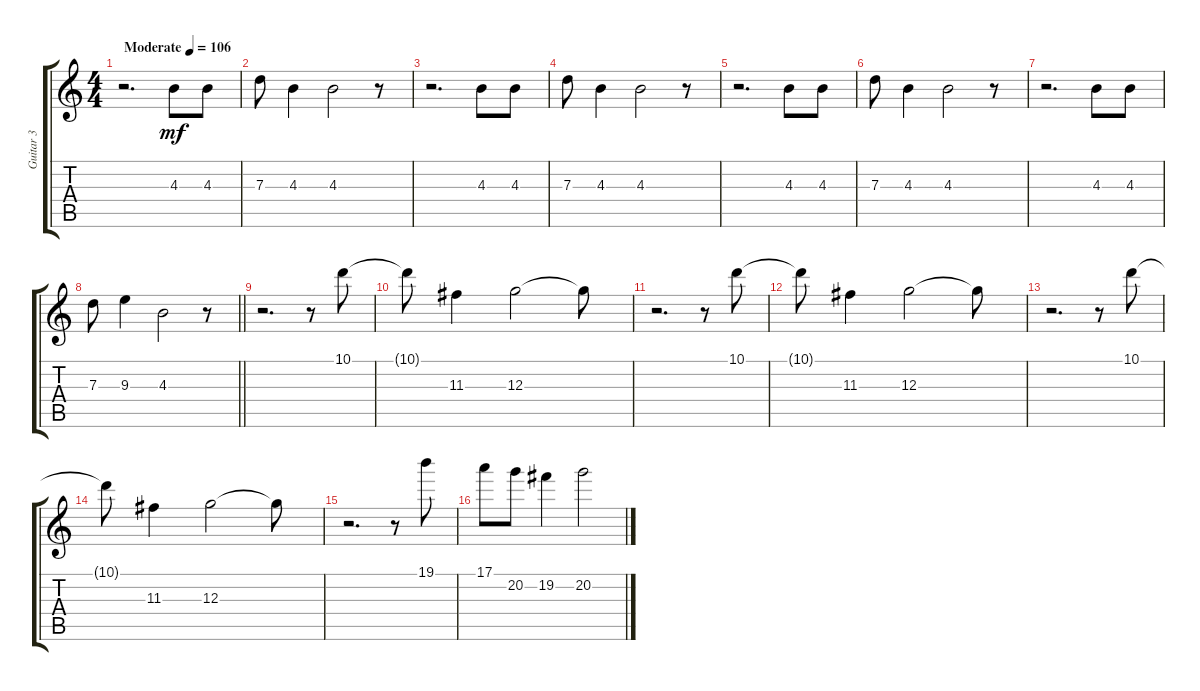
\track ("Guitar 3" "Guitar 3") {instrument acousticguitarsteel}
\staff {score tabs}
\tuning (E4 B3 G3 D3 A2 E2) {hide}
\ts (4 4)
\tempo (106 "Moderate")
\clef g2
\ks c
r.2{d dy mf instrument acousticguitarsteel} 4.3.8 4.3.8 |
7.3.8 4.3.4 4.3.2 r.8 |
r.2{d} 4.3.8 4.3.8 |
7.3.8 4.3.4 4.3.2 r.8 |
r.2{d} 4.3.8 4.3.8 |
7.3.8 4.3.4 4.3.2 r.8 |
r.2{d} 4.3.8 4.3.8 |
\barLineRight lightlight
7.3.8 9.3.4 4.3.2 r.8 |
r.2{d} r.8 10.1.8 |
10.1{t}.8 11.3.4 12.3.2 12.3{t}.8 |
r.2{d} r.8 10.1.8 |
10.1{t}.8 11.3.4 12.3.2 12.3{t}.8 |
r.2{d} r.8 10.1.8 |
10.1{t}.8 11.3.4 12.3.2 12.3{t}.8 |
r.2{d} r.8 19.1.8 |
17.1.8 20.2.8 19.2.4 20.2.2
